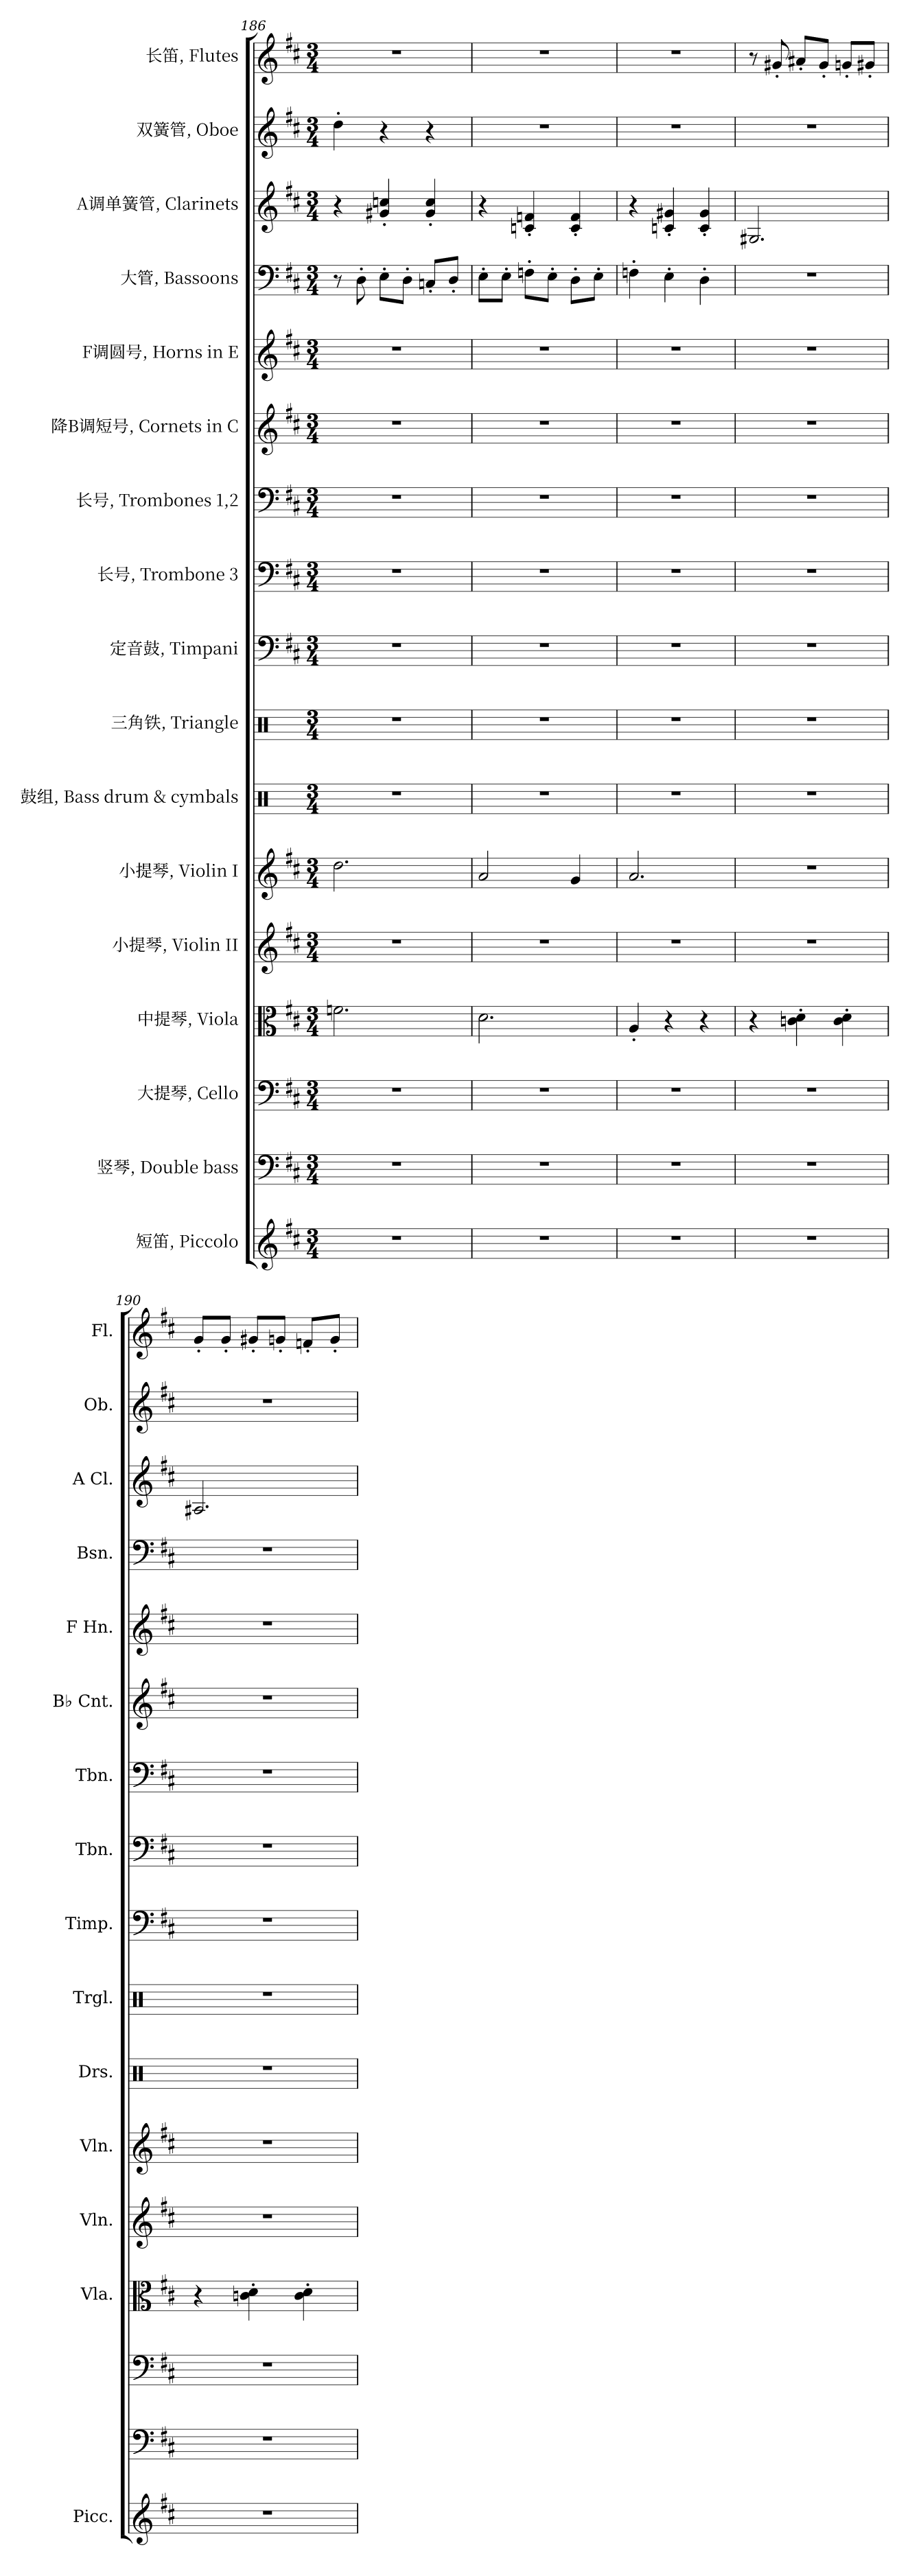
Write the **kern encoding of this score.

**kern	**kern	**kern	**kern	**kern	**kern	**kern	**kern	**kern	**kern	**kern	**kern	**kern	**kern	**kern	**kern	**kern
*part17	*part16	*part15	*part14	*part13	*part12	*part11	*part10	*part9	*part8	*part7	*part6	*part5	*part4	*part3	*part2	*part1
*staff17	*staff16	*staff15	*staff14	*staff13	*staff12	*staff11	*staff10	*staff9	*staff8	*staff7	*staff6	*staff5	*staff4	*staff3	*staff2	*staff1
*I"短笛, Piccolo	*I"竖琴, Double bass	*I"大提琴, Cello	*I"中提琴, Viola	*I"小提琴, Violin II	*I"小提琴, Violin I	*I"鼓组, Bass drum &amp; cymbals	*I"三角铁, Triangle	*I"定音鼓, Timpani	*I"长号, Trombone 3	*I"长号, Trombones 1,2	*I"降B调短号, Cornets in C	*I"F调圆号, Horns in E	*I"大管, Bassoons	*I"A调单簧管, Clarinets	*I"双簧管, Oboe	*I"长笛, Flutes
*I'Picc.	*	*	*I'Vla.	*I'Vln.	*I'Vln.	*I'Drs.	*I'Trgl.	*I'Timp.	*I'Tbn.	*I'Tbn.	*I'B♭ Cnt.	*I'F Hn.	*I'Bsn.	*I'A Cl.	*I'Ob.	*I'Fl.
*clefG2	*clefF4	*clefF4	*clefC3	*clefG2	*clefG2	*clefX	*clefX	*clefF4	*clefF4	*clefF4	*clefG2	*clefG2	*clefF4	*clefG2	*clefG2	*clefG2
*ITrd-7c-12	*	*	*	*	*	*	*	*	*	*	*ITrd1c2	*ITrd4c7	*	*ITrd2c3	*	*
*k[f#c#]	*k[f#c#]	*k[f#c#]	*k[f#c#]	*k[f#c#]	*k[f#c#]	*k[]	*k[]	*k[f#c#]	*k[f#c#]	*k[f#c#]	*k[]	*k[f#]	*k[f#c#]	*k[f#c#g#d#a#]	*k[f#c#]	*k[f#c#]
*M3/4	*M3/4	*M3/4	*M3/4	*M3/4	*M3/4	*M3/4	*M3/4	*M3/4	*M3/4	*M3/4	*M3/4	*M3/4	*M3/4	*M3/4	*M3/4	*M3/4
=186	=186	=186	=186	=186	=186	=186	=186	=186	=186	=186	=186	=186	=186	=186	=186	=186
2.r	2.r	2.r	2.fn\	2.r	2.dd\	2.r	2.r	2.r	2.r	2.r	2.r	2.r	8r	4r	4dd'\	2.r
.	.	.	.	.	.	.	.	.	.	.	.	.	8D'\	.	.	.
.	.	.	.	.	.	.	.	.	.	.	.	.	8E'\L	4e#X/' 4an/'	4r	.
.	.	.	.	.	.	.	.	.	.	.	.	.	8D'\J	.	.	.
.	.	.	.	.	.	.	.	.	.	.	.	.	8Cn'/L	4e#/' 4a/'	4r	.
.	.	.	.	.	.	.	.	.	.	.	.	.	8D'/J	.	.	.
=187	=187	=187	=187	=187	=187	=187	=187	=187	=187	=187	=187	=187	=187	=187	=187	=187
2.r	2.r	2.r	2.d\	2.r	2a/	2.r	2.r	2.r	2.r	2.r	2.r	2.r	8E'\L	4r	2.r	2.r
.	.	.	.	.	.	.	.	.	.	.	.	.	8E'\J	.	.	.
.	.	.	.	.	.	.	.	.	.	.	.	.	8Fn'\L	4An/' 4dn/'	.	.
.	.	.	.	.	.	.	.	.	.	.	.	.	8E'\J	.	.	.
.	.	.	.	.	4g/	.	.	.	.	.	.	.	8D'\L	4A/' 4d/'	.	.
.	.	.	.	.	.	.	.	.	.	.	.	.	8E'\J	.	.	.
=188	=188	=188	=188	=188	=188	=188	=188	=188	=188	=188	=188	=188	=188	=188	=188	=188
2.r	2.r	2.r	4A'/	2.r	2.a/	2.r	2.r	2.r	2.r	2.r	2.r	2.r	4Fn'\	4r	2.r	2.r
.	.	.	4r	.	.	.	.	.	.	.	.	.	4E'\	4An/' 4e#X/'	.	.
.	.	.	4r	.	.	.	.	.	.	.	.	.	4D'\	4A/' 4e#/'	.	.
!!LO:PB:g=z
=189	=189	=189	=189	=189	=189	=189	=189	=189	=189	=189	=189	=189	=189	=189	=189	=189
2.r	2.r	2.r	4r	2.r	2.r	2.r	2.r	2.r	2.r	2.r	2.r	2.r	2.r	2.E#X/	2.r	8r
.	.	.	.	.	.	.	.	.	.	.	.	.	.	.	.	8g#X'/
.	.	.	4cn\' 4d\'	.	.	.	.	.	.	.	.	.	.	.	.	8a#X'/L
.	.	.	.	.	.	.	.	.	.	.	.	.	.	.	.	8g#'/J
.	.	.	4c\' 4d\'	.	.	.	.	.	.	.	.	.	.	.	.	8gn'/L
.	.	.	.	.	.	.	.	.	.	.	.	.	.	.	.	8g#X'/J
=190	=190	=190	=190	=190	=190	=190	=190	=190	=190	=190	=190	=190	=190	=190	=190	=190
2.r	2.r	2.r	4r	2.r	2.r	2.r	2.r	2.r	2.r	2.r	2.r	2.r	2.r	2.F##X/	2.r	8g'/L
.	.	.	.	.	.	.	.	.	.	.	.	.	.	.	.	8g'/J
.	.	.	4cn\' 4d\'	.	.	.	.	.	.	.	.	.	.	.	.	8g#X'/L
.	.	.	.	.	.	.	.	.	.	.	.	.	.	.	.	8gn'/J
.	.	.	4c\' 4d\'	.	.	.	.	.	.	.	.	.	.	.	.	8fn'/L
.	.	.	.	.	.	.	.	.	.	.	.	.	.	.	.	8g'/J
=	=	=	=	=	=	=	=	=	=	=	=	=	=	=	=	=
*-	*-	*-	*-	*-	*-	*-	*-	*-	*-	*-	*-	*-	*-	*-	*-	*-
